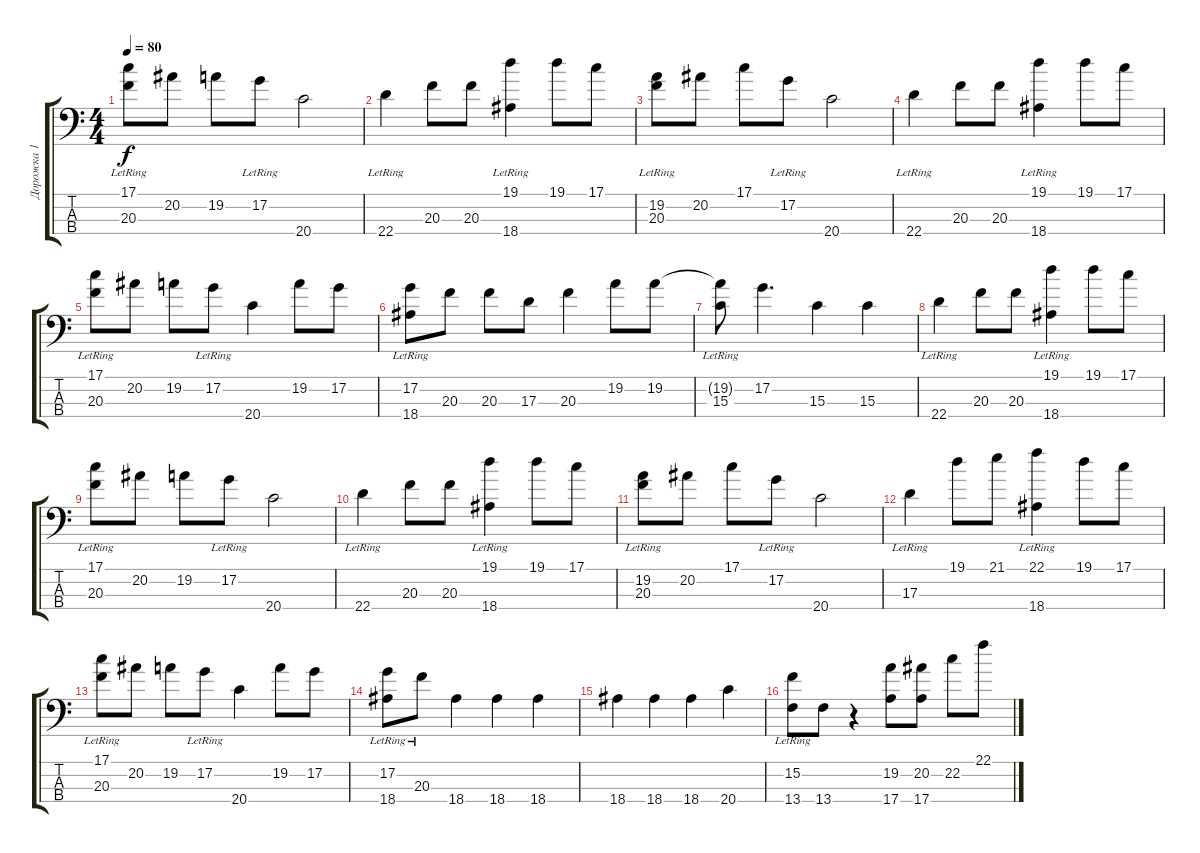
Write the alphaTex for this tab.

\track ("Дорожка 1" "Дорожка 1") {instrument electricbassfinger}
\staff {score tabs}
\tuning (G2 D2 A1 E1) {hide}
\ts (4 4)
\tempo 80
\clef f4
\ks c
(17.1 20.3{lr}).8{dy f} 20.2.8 19.2.8 17.2{lr}.8 20.4.2 |
22.4{lr}.4 20.3.8 20.3.8 (19.1 18.4{lr}).4 19.1.8 17.1.8 |
(19.2 20.3{lr}).8 20.2.8 17.1.8 17.2{lr}.8 20.4.2 |
22.4{lr}.4 20.3.8 20.3.8 (19.1 18.4{lr}).4 19.1.8 17.1.8 |
(17.1 20.3{lr}).8 20.2.8 19.2.8 17.2{lr}.8 20.4.4 19.2.8 17.2.8 |
(17.2 18.4{lr}).8 20.3.8 20.3.8 17.3.8 20.3.4 19.2.8 19.2.8 |
(19.2{t} 15.3{lr}).8 17.2.4{d} 15.3.4 15.3.4 |
22.4{lr}.4 20.3.8 20.3.8 (19.1 18.4{lr}).4 19.1.8 17.1.8 |
(17.1 20.3{lr}).8 20.2.8 19.2.8 17.2{lr}.8 20.4.2 |
22.4{lr}.4 20.3.8 20.3.8 (19.1 18.4{lr}).4 19.1.8 17.1.8 |
(19.2 20.3{lr}).8 20.2.8 17.1.8 17.2{lr}.8 20.4.2 |
17.3{lr}.4 19.1.8 21.1.8 (22.1 18.4{lr}).4 19.1.8 17.1.8 |
(17.1 20.3{lr}).8 20.2.8 19.2.8 17.2{lr}.8 20.4.4 19.2.8 17.2.8 |
(17.2 18.4{lr}).8 20.3{lr}.8 18.4.4 18.4.4 18.4.4 |
18.4.4 18.4.4 18.4.4 20.4.4 |
(15.2{lr} 13.4).8 13.4.8 r.4 (19.2 17.4).8 (20.2 17.4).8 22.2.8 22.1.8
